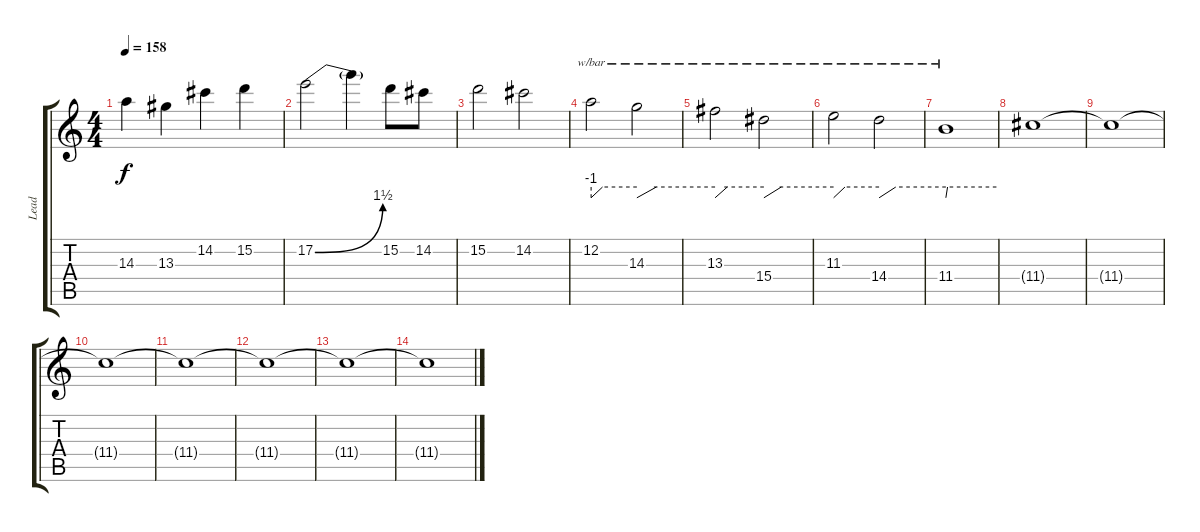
\track ("Lead" "Lead") {instrument overdrivenguitar}
\staff {score tabs}
\tuning (E4 B3 G3 D3 A2 E2) {hide}
\ts (4 4)
\tempo 158
\clef g2
\ks c
14.3.4{dy f} 13.3.4 14.2.4 15.2.4 |
17.2{be (bend 0 0 60 6)}.2 17.2{t}.4 15.2.8 14.2.8 |
15.2.2 14.2.2 |
12.2.2{tbe (custom default 0 -4 15 0 60 0)} 14.3.2{tbe (custom default 0 -4 15 0 60 0)} |
13.3.2{tbe (custom default 0 -4 15 0 60 0)} 15.4.2{tbe (custom default 0 -4 15 0 60 0)} |
11.3.2{tbe (custom default 0 -4 15 0 60 0)} 14.4.2{tbe (custom default 0 -4 15 0 60 0)} |
\section ("" "")
11.4.1{tbe (custom default 0 -4 2 0 60 0)} |
11.4{t}.1 |
11.4{t}.1{volume 0} |
11.4{t}.1 |
11.4{t}.1 |
11.4{t}.1 |
11.4{t}.1 |
11.4{t}.1
